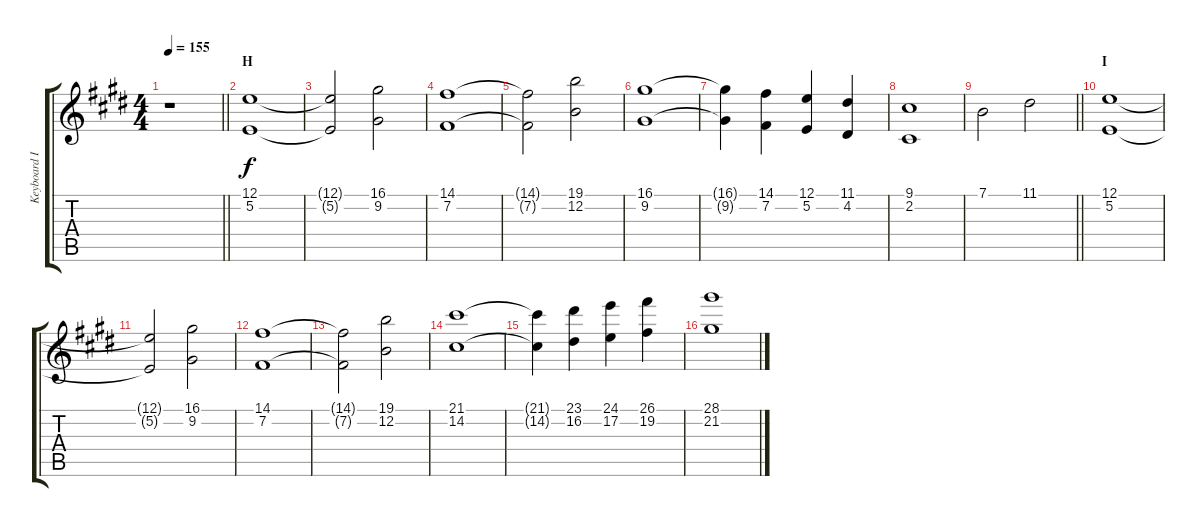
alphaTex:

\track ("Keyboard II" "Keyboard I") {instrument lead2sawtooth}
\staff {score tabs}
\tuning (E4 B3 G3 D3 A2 E2) {hide}
\ts (4 4)
\tempo 155
\clef g2
\barLineRight lightlight
\ks e
r.1{dy f} |
\section ("" "H")
(12.1 5.2).1 |
(12.1{t} 5.2{t}).2 (16.1 9.2).2 |
(14.1 7.2).1 |
(14.1{t} 7.2{t}).2 (19.1 12.2).2 |
(16.1 9.2).1 |
(16.1{t} 9.2{t}).4 (14.1 7.2).4 (12.1 5.2).4 (11.1 4.2).4 |
(9.1 2.2).1 |
\barLineRight lightlight
7.1.2 11.1.2 |
\section ("" "I")
(12.1 5.2).1 |
(12.1{t} 5.2{t}).2 (16.1 9.2).2 |
(14.1 7.2).1 |
(14.1{t} 7.2{t}).2 (19.1 12.2).2 |
(21.1 14.2).1 |
(21.1{t} 14.2{t}).4 (23.1 16.2).4 (24.1 17.2).4 (26.1 19.2).4 |
(28.1 21.2).1
